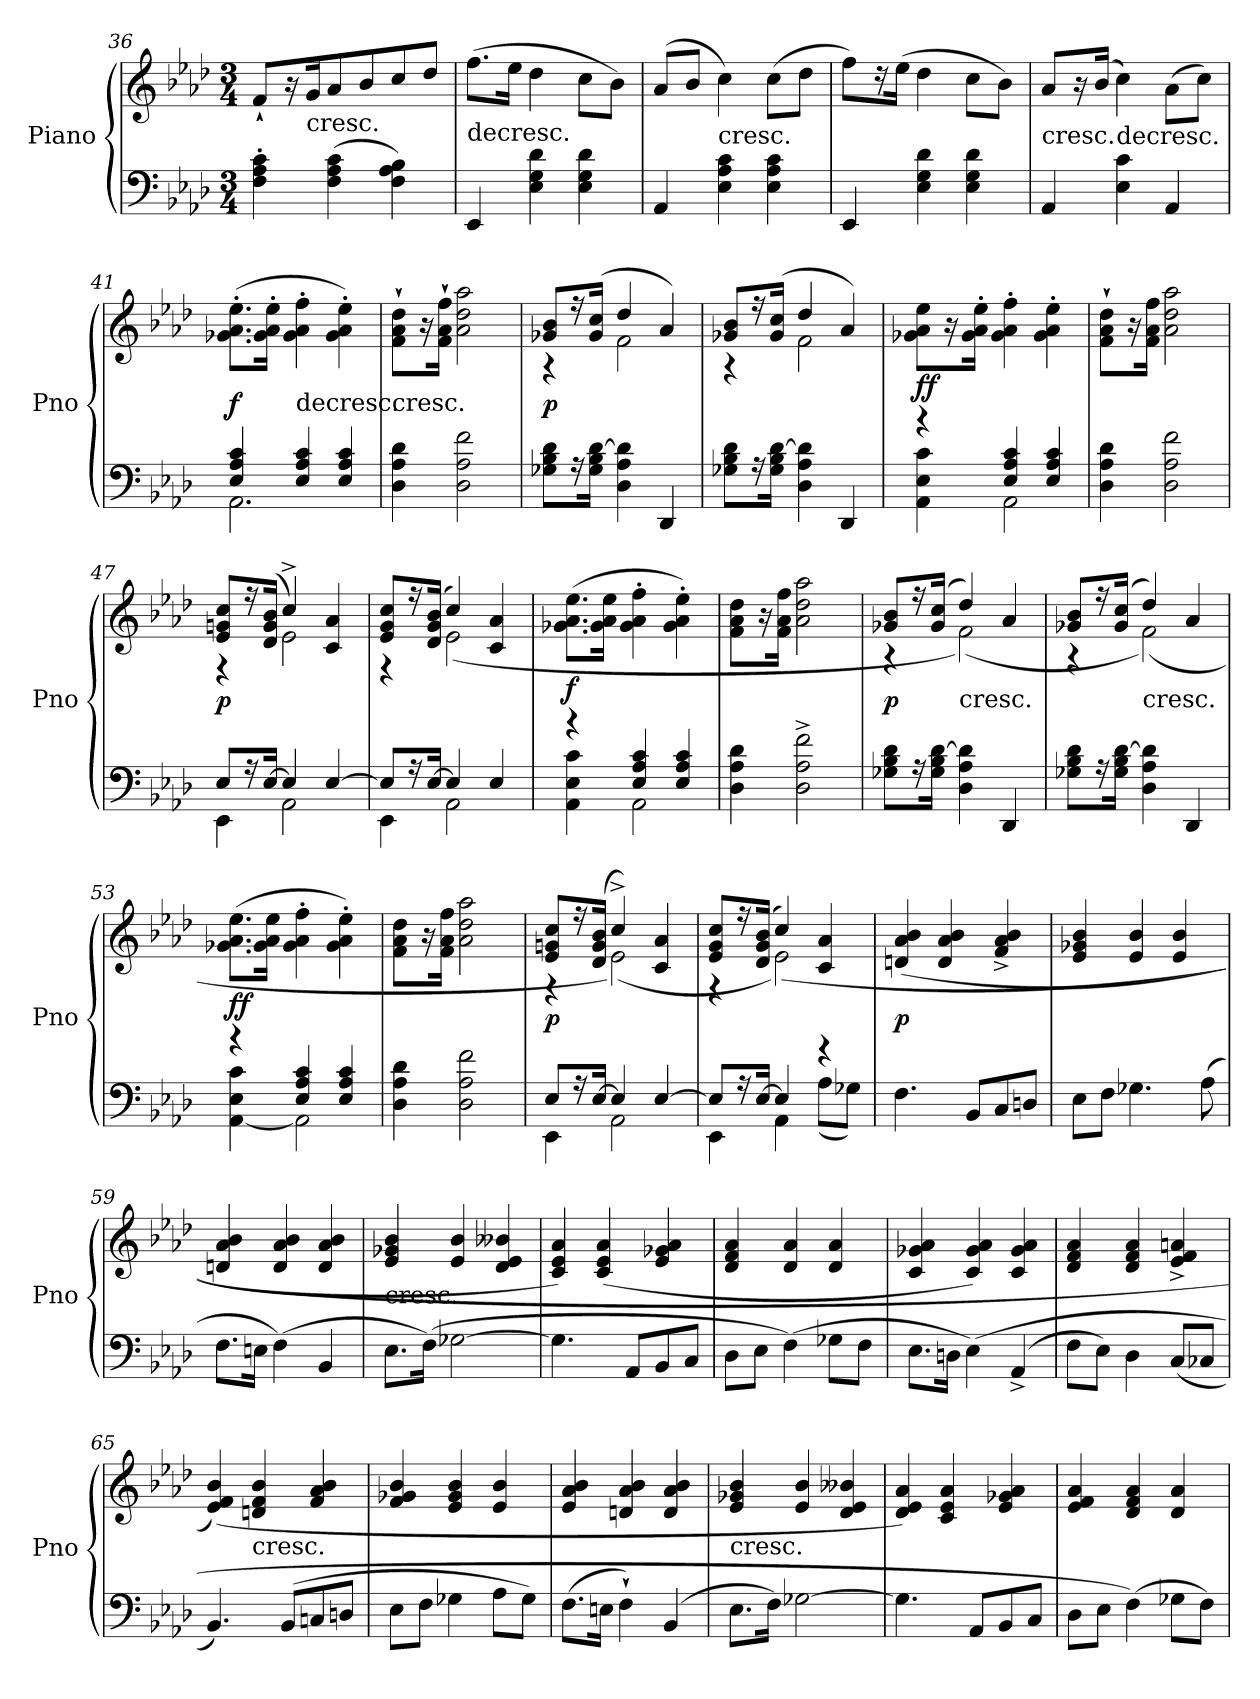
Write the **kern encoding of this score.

**kern	**kern	**dynam
*part1	*part1	*part1
*staff2	*staff1	*staff1/2
*I"Piano	*	*
*I'Pno	*	*
*clefF4	*clefG2	*
*k[b-e-a-d-]	*k[b-e-a-d-]	*
*f:	*f:	*
*M3/4	*M3/4	*
=36	=36	=36
4F'\ 4A-'\ 4c'\	8f`/L	.
.	16r	.
!	!LO:TX:c:t=cresc.	!
.	16g/K	.
(4F\ 4A-\ 4c\	8a-/	.
.	8b-/	.
4F\ 4A-\ 4B-\)	8cc/	.
.	8dd-/J	.
=37	=37	=37
!	!LO:TX:c:t=decresc.	!
4EE-/	(8.ff\L	.
.	16ee-\Jk	.
4E-\ 4G\ 4d-\	4dd-\	.
4E-\ 4G\ 4d-\	8cc\L	.
.	8b-\J)	.
=38	=38	=38
4AA-/	(8a-/L	.
.	8b-/J	.
!	!LO:TX:c:t=cresc.	!
4E-\ 4A-\ 4c\	4cc\)	.
4E-\ 4A-\ 4c\	(8cc\L	.
.	8dd-\J	.
=39	=39	=39
4EE-/	8ff\L)	.
.	16r	.
.	(16ee-\Jk	.
4E-\ 4G\ 4d-\	4dd-\	.
4E-\ 4G\ 4d-\	8cc\L	.
.	8b-\J)	.
=40	=40	=40
!	!LO:TX:c:t=cresc.	!
4AA-/	8a-/L	.
.	16r	.
.	(16b-/Jk	.
!	!LO:TX:c:t=decresc.	!
4E-\ 4c\	4cc\)	.
4AA-/	(8a-\L	.
.	8cc\J)	.
=41	=41	=41
*^	*	*
4E-/ 4A-/ 4c/	2.AA-\	(8.g-X'\ 8.a-'\ 8.ee-'\L	f
.	.	16g-'\ 16a-'\ 16ee-'\Jk	.
!	!	!LO:TX:c:t=decresc.	!
4E-/ 4A-/ 4c/	.	4g-'\ 4a-'\ 4ff'\	.
4E-/ 4A-/ 4c/	.	4g-'\ 4a-'\ 4ee-'\)	.
*v	*v	*	*
=42	=42	=42
!	!LO:TX:c:t=cresc.	!
4D-\ 4A-\ 4d-\	8f`\ 8a-`\ 8dd-`\L	.
.	16r	.
.	16f`\ 16a-`\ 16ff`\Jk	.
2D-\ 2A-\ 2f\	2a-\ 2dd-\ 2aa-\	.
=43	=43	=43
*	*^	*
8G-X\ 8B-\ 8d-\L	8g-X/ 8b-/L	4r	p
16r	16r	.	.
16G-\ 16B-\ [16d-\Jk	(16g-/ 16cc/Jk	.	.
4D-\ 4A-\ 4d-]\	4dd-/	2f\	.
4DD-/	4a-/)	.	.
=44	=44	=44	=44
8G-X\ 8B-\ 8d-\L	8g-X/ 8b-/L	4r	.
16r	16r	.	.
16G-\ 16B-\ [16d-\Jk	(16g-/ 16cc/Jk	.	.
4D-\ 4A-\ 4d-]\	4dd-/	2f\	.
4DD-/	4a-/)	.	.
*	*v	*v	*
=45	=45	=45
*^	*	*
4r	4AA-\ 4E-\ 4c\	8g-X\ 8a-\ 8ee-\L	ff
.	.	16r	.
.	.	16g-'\ 16a-'\ 16ee-'\Jk	.
4E-/ 4A-/ 4c/	2AA-\	4g-'\ 4a-'\ 4ff'\	.
4E-/ 4A-/ 4c/	.	4g-'\ 4a-'\ 4ee-'\	.
*v	*v	*	*
=46	=46	=46
4D-\ 4A-\ 4d-\	8f`\ 8a-`\ 8dd-`\L	.
.	16r	.
.	16f\ 16a-\ 16ff\Jk	.
2D-\ 2A-\ 2f\	2a-\ 2dd-\ 2aa-\	.
=47	=47	=47
*^	*^	*
8E-/L	4EE-\	8e-/ 8gn/ 8cc/L	4r	p
16r	.	16r	.	.
[16E-/Jk	.	(16d-/ 16g/ 16b-/Jk	.	.
4E-/]	2AA-\	4cc^/	2e-\)	.
[4E-/	.	4c/ 4a-/	.	.
=48	=48	=48	=48	=48
8E-/L]	4EE-\	8e-/ 8g/ 8cc/L	4r	.
16r	.	16r	.	.
[16E-/Jk	.	(16d-/ 16g/ 16b-/Jk	.	.
4E-/]	2AA-\	4cc/)	(2e-\	.
4E-/	.	4c/ 4a-/	.	.
*	*	*v	*v	*
=49	=49	=49	=49
4r	4AA-\ 4E-\ 4c\	(8.g-X\ 8.a-\ 8.ee-\L	f
.	.	16g-\ 16a-\ 16ee-\Jk	.
4E-/ 4A-/ 4c/	2AA-\	4g-'\ 4a-'\ 4ff'\	.
4E-/ 4A-/ 4c/	.	4g-'\ 4a-'\ 4ee-'\)	.
*v	*v	*	*
=50	=50	=50
4D-\ 4A-\ 4d-\	8f\ 8a-\ 8dd-\L	.
.	16r	.
.	16f\ 16a-\ 16ff\Jk	.
2D-^\ 2A-^\ 2f^\	2a-\ 2dd-\ 2aa-\	.
=51	=51	=51
*	*^	*
8G-X\ 8B-\ 8d-\L	8g-X/ 8b-/L	4r	p
16r	16r	.	.
16G-\ 16B-\ [16d-\Jk	(16g-/ 16cc/Jk	.	.
!	!LO:TX:c:t=cresc.	!	!
4D-\ 4A-\ 4d-]\	4dd-/)	(2f\)	.
4DD-/	4a-/	.	.
=52	=52	=52	=52
8G-X\ 8B-\ 8d-\L	8g-X/ 8b-/L	4r	.
16r	16r	.	.
16G-\ 16B-\ [16d-\Jk	(16g-/ 16cc/Jk	.	.
!	!LO:TX:c:t=cresc.	!	!
4D-\ 4A-\ 4d-]\	4dd-/)	(2f\)	.
4DD-/	4a-/	.	.
*	*v	*v	*
=53	=53	=53
*^	*	*
4r	[4AA-\ 4E-\ 4c\	(8.g-X\ 8.a-\ 8.ee-\L	ff
.	.	16g-\ 16a-\ 16ee-\Jk	.
4E-/ 4A-/ 4c/	2AA-\]	4g-'\ 4a-'\ 4ff'\	.
4E-/ 4A-/ 4c/	.	4g-'\ 4a-'\ 4ee-'\)	.
*v	*v	*	*
=54	=54	=54
4D-\ 4A-\ 4d-\	8f\ 8a-\ 8dd-\L	.
.	16r	.
.	16f\ 16a-\ 16ff\Jk	.
2D-\ 2A-\ 2f\	2a-\ 2dd-\ 2aa-\	.
=55	=55	=55
*^	*^	*
8E-/L	4EE-\	8e-/ 8gn/ 8cc/L	4r	p
16r	.	16r	.	.
[16E-/Jk	.	(16d-/ 16g/ 16b-/Jk	.	.
4E-/]	2AA-\	4cc^/)	(2e-\)	.
[4E-/	.	4c/ 4a-/	.	.
=56	=56	=56	=56	=56
8E-/L]	4EE-\	8e-/ 8g/ 8cc/L	4r	.
16r	.	16r	.	.
[16E-/Jk	.	(16d-/ 16g/ 16b-/Jk	.	.
4E-/]	4AA-\	4cc/)	(2e-\)	.
4r	(8A-\L	4c/ 4a-/	.	.
.	8G-X\J)	.	.	.
*v	*v	*	*	*
*	*v	*v	*
=57	=57	=57
4.F\	(4dn/ 4a-/ 4b-/	p
.	4d/ 4a-/ 4b-/	.
8BB-/L	.	.
8C/	4f^/ 4a-^/ 4b-^/	.
8Dn/J	.	.
=58	=58	=58
8E-\L	4e-/ 4g-X/ 4b-/	.
8F\J	.	.
4.G-X\	4e-/ 4b-/	.
.	4e-/ 4b-/	.
(8A-\	.	.
=59	=59	=59
8.F\L	4dn/ 4a-/ 4b-/	.
16En\Jk	.	.
(4F\)	4d/ 4a-/ 4b-/	.
4BB-/	4d/ 4a-/ 4b-/	.
=60	=60	=60
!	!LO:TX:c:t=cresc.	!
8.E-\L	4e-/ 4g-X/ 4b-/	.
(16F\Jk)	.	.
[2G-X\	4e-/ 4b-/	.
.	4d-/ 4e-/ 4b--X/	.
=61	=61	=61
4.G-\]	4c/ 4e-/ 4a-/)	.
.	(4c/ 4e-/ 4a-/	.
8AA-/L	.	.
8BB-/	4e-/ 4g-X/ 4a-/	.
8C/J	.	.
=62	=62	=62
8D-\L	4d-/ 4f/ 4a-/	.
8E-\J	.	.
(4F\)	4d-/ 4a-/	.
8G-X\L	4d-/ 4a-/	.
8F\J	.	.
=63	=63	=63
8.E-\L	4c/ 4g-X/ 4a-/	.
16Dn\Jk	.	.
(4E-\)	4c/ 4g-/ 4a-/)	.
(4AA-^/	4c/ 4g-/ 4a-/	.
=64	=64	=64
8F\L	4d-/ 4f/ 4a-/	.
8E-\J)	.	.
4D-\	4d-/ 4f/ 4a-/	.
(8C/L	4e-^/ 4f^/ 4an^/	.
8C-X/J	.	.
=65	=65	=65
4.BB-/)	(4e-/ 4f/ 4b-/)	.
!	!LO:TX:c:t=cresc.	!
.	4dn/ 4f/ 4b-/	.
(8BB-/L	.	.
8Cn/	4f/ 4a-/ 4b-/	.
8Dn/J	.	.
=66	=66	=66
8E-\L	4f/ 4g-X/ 4b-/	.
8F\J	.	.
4G-X\	4e-/ 4g-/ 4b-/	.
8A-\L	4e-/ 4b-/	.
8G-\J)	.	.
=67	=67	=67
(8.F\L	4e-/ 4a-/ 4b-/	.
16En\Jk	.	.
4F`\)	4dn/ 4a-/ 4b-/	.
(4BB-/	4d/ 4a-/ 4b-/	.
=68	=68	=68
!	!LO:TX:c:t=cresc.	!
8.E-\L	4e-/ 4g-X/ 4b-/	.
16F\Jk)	.	.
[2G-X\	4e-/ 4b-/	.
.	4d-/ 4e-/ 4b--X/	.
=69	=69	=69
4.G-\]	4d-/ 4e-/ 4a-/)	.
.	4c/ 4e-/ 4a-/	.
8AA-/L	.	.
8BB-/	4e-/ 4g-X/ 4a-/	.
8C/J	.	.
=70	=70	=70
8D-\L	4e-/ 4f/ 4a-/	.
8E-\J	.	.
(4F\)	4d-/ 4f/ 4a-/	.
8G-X\L	4d-/ 4a-/	.
8F\J)	.	.
=	=	=
*-	*-	*-
